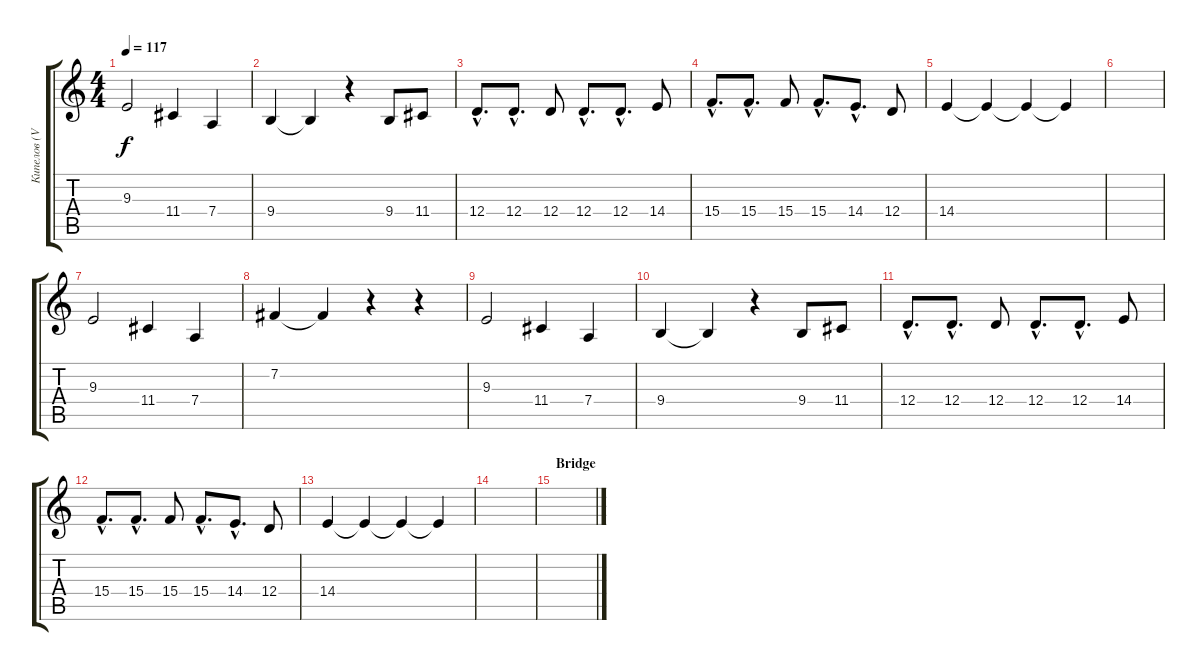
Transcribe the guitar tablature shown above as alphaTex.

\track ("Кипелов (Vocal)" "Кипелов (V") {instrument lead6voice}
\staff {score tabs}
\tuning (E4 B3 G3 D3 A2 E2) {hide}
\ts (4 4)
\tempo 117
\clef g2
\ks c
9.3.2{dy f} 11.4.4 7.4.4 |
9.4.4 9.4{t}.4 r.4 9.4.8 11.4.8 |
12.4{hac}.8{d} 12.4{hac}.8{d} 12.4.8 12.4{hac}.8{d} 12.4{hac}.8{d} 14.4.8 |
15.4{hac}.8{d} 15.4{hac}.8{d} 15.4.8 15.4{hac}.8{d} 14.4{hac}.8{d} 12.4.8 |
14.4.4 14.4{t}.4 14.4{t}.4 14.4{t}.4 |
|
9.3.2 11.4.4 7.4.4 |
7.2.4 7.2{t}.4 r.4 r.4 |
9.3.2 11.4.4 7.4.4 |
9.4.4 9.4{t}.4 r.4 9.4.8 11.4.8 |
12.4{hac}.8{d} 12.4{hac}.8{d} 12.4.8 12.4{hac}.8{d} 12.4{hac}.8{d} 14.4.8 |
15.4{hac}.8{d} 15.4{hac}.8{d} 15.4.8 15.4{hac}.8{d} 14.4{hac}.8{d} 12.4.8 |
14.4.4 14.4{t}.4 14.4{t}.4 14.4{t}.4 |
|
\section ("" "Bridge")
